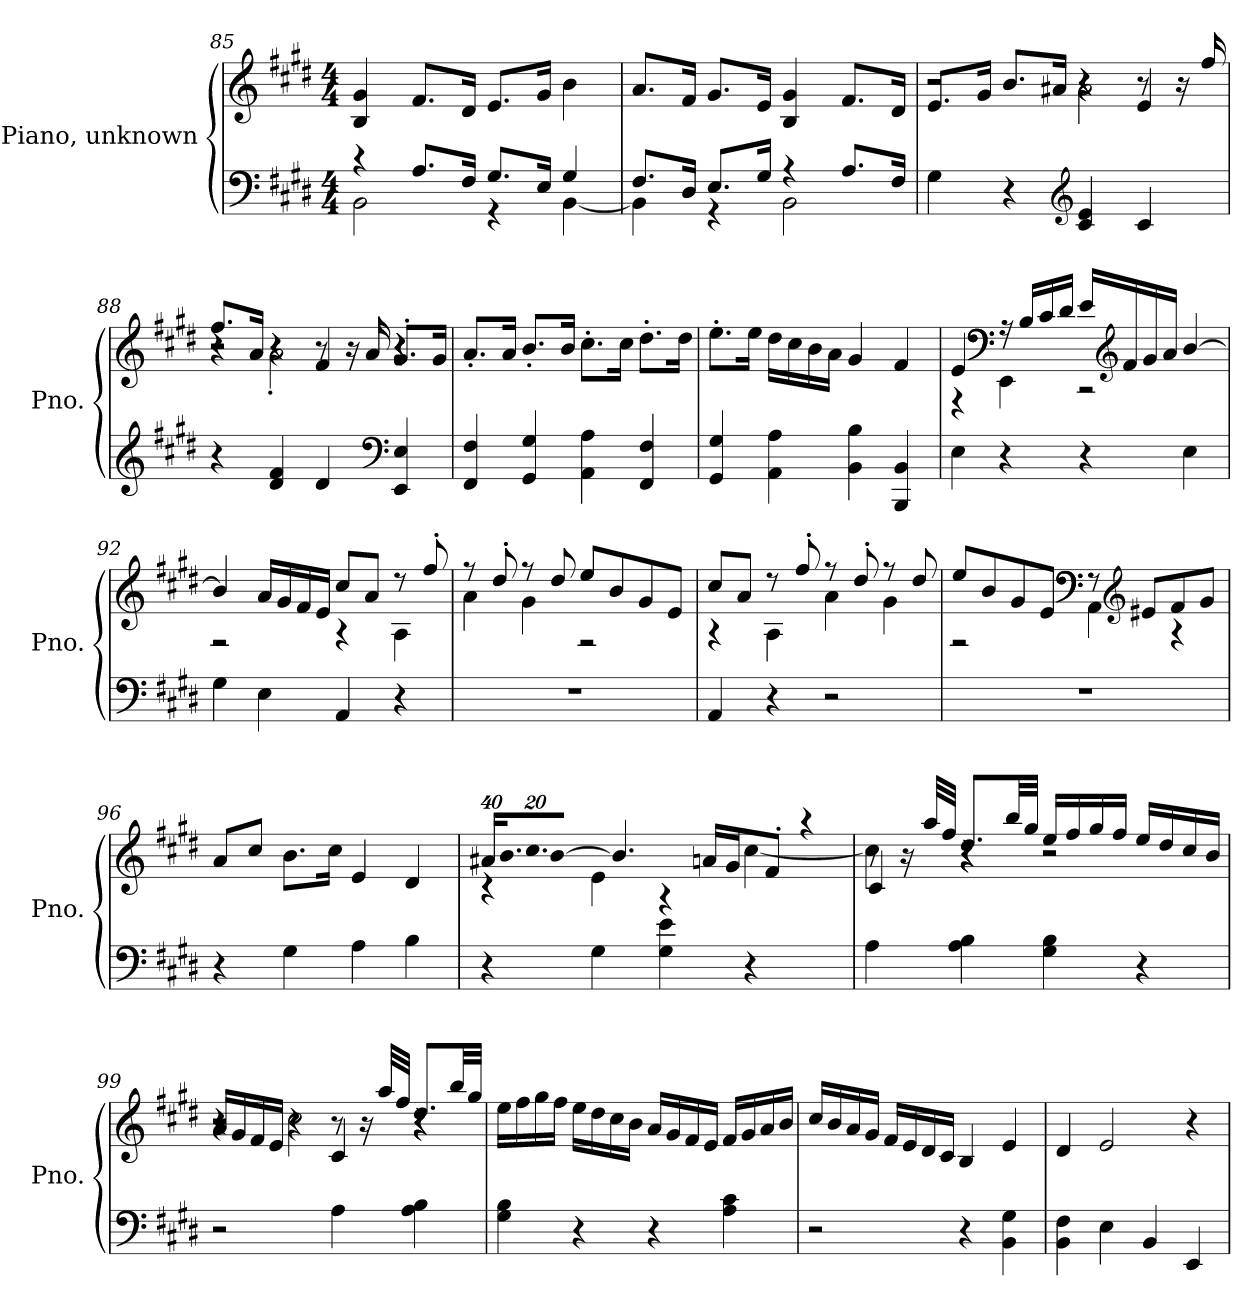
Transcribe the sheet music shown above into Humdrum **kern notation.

**kern	**kern
*part1	*part1
*staff2	*staff1
*I"Piano, unknown	*
*I'Pno.	*
*clefF4	*clefG2
*k[f#c#g#d#]	*k[f#c#g#d#]
*M4/4	*M4/4
=85	=85
*^	*
4r	2BB\	4B/ 4g#/
8.A/L	.	8.f#/L
16F#/Jk	.	16d#/Jk
8.G#/L	4r	8.e/L
16E/Jk	.	16g#/Jk
4G#/	[4BB\	4b\
=86	=86	=86
8.F#/L	4BB\]	8.a/L
16D#/Jk	.	16f#/Jk
8.E/L	4r	8.g#/L
16G#/Jk	.	16e/Jk
4r	2BB\	4B/ 4g#/
8.A/L	.	8.f#/L
16F#/Jk	.	16d#/Jk
*v	*v	*
!!LO:LB:g=z
=87	=87
*	*^
*	*	*^
4G#\	8.e/L	2r	2r
.	16g#/Jk	.	.
4r	8.b/L	.	.
.	16a#X/Jk	.	.
*clefG2	*	*	*
4c#/ 4e/	4r	2a#\	4r
4c#/	8r	.	4e/
.	16r	.	.
.	16ff#/	.	.
=88	=88	=88	=88
4r	8.ff#/L	4r	2r
.	16a/Jk	.	.
4d#/ 4f#/	4r	2a'\	.
4d#/	8r	.	4f#/
.	16r	.	.
.	16a/	.	.
*clefF4	*	*	*
4EE/ 4E/	8.g#'/L	4r	4r
.	16g#/Jk	.	.
*	*v	*v	*v
=89	=89
4FF#/ 4F#/	8.a'/L
.	16a/Jk
4GG#/ 4G#/	8.b'/L
.	16b/Jk
4AA\ 4A\	8.cc#'\L
.	16cc#\Jk
4FF#/ 4F#/	8.dd#'\L
.	16dd#\Jk
=90	=90
4GG#/ 4G#/	8.ee'\L
.	16ee\Jk
4AA\ 4A\	16dd#\LL
.	16cc#\
.	16b\
.	16a\JJ
4BB\ 4B\	4g#/
4BBB/ 4BB/	4f#/
!!LO:PB:g=z
=91	=91
*	*^
4E\	4e/	4r
*	*clefF4	*
4r	16r	4EE\
.	16B/LL	.
.	16c#/	.
.	16d#/JJ	.
4r	16e/LL	2r
*	*clefG2	*
.	16f#/	.
.	16g#/	.
.	16a/JJ	.
4E\	[4b/	.
=92	=92	=92
4G#\	4b/]	2r
4E\	16a/LL	.
.	16g#/	.
.	16f#/	.
.	16e/JJ	.
4AA/	8cc#/L	4r
.	8a/J	.
4r	8r	4A\
.	8ff#'/	.
=93	=93	=93
1r	8r	4a\
.	8dd#'/	.
.	8r	4g#\
.	8dd#/	.
.	8ee/L	2r
.	8b/	.
.	8g#/	.
.	8e/J	.
!!LO:LB:g=z	!!
=94	=94	=94
4AA/	8cc#/L	4r
.	8a/J	.
4r	8r	4A\
.	8ff#'/	.
2r	8r	4a\
.	8dd#'/	.
.	8r	4g#\
.	8dd#/	.
=95	=95	=95
1r	8ee/L	2r
.	8b/	.
.	8g#/	.
.	8e/J	.
*	*clefF4	*
.	8r	4AA\
*	*clefG2	*
.	8e#X/L	.
.	8f#/	4r
.	8g#/J	.
*	*v	*v
=96	=96
4r	8a/L
.	8cc#/J
4G#\	8.b\L
.	16cc#\Jk
4A\	4e/
4B\	4d#/
=97	=97
*	*Xbrackettup
!	!LO:N:vis=32
*	*^
4r	640%23a#X/LLL	4r
!	!LO:N:vis=64.	!
.	640%17b/L	.
!	!LO:N:vis=64.	!
.	640%17cc#/J	.
!	!LO:N:vis=32	!
.	[640%23b/JJJ	.
.	4.b/]	.
4G#\	.	4e\
4G#\ 4e\	16an/LL	4r
.	16g#/J	.
.	8f#'/J	.
4r	4r	[4cc#\
!!LO:LB:g=z
=98	=98	=98
*	*	*^
4A\	8r	4cc#\]	4c#/
.	16r	.	.
.	32aa/LLL	.	.
.	32ff#/JJJ	.	.
4A\ 4B\	8.dd#/L	4r	4r
.	32bb/LL	.	.
.	32gg#/JJJ	.	.
4G#\ 4B\	16ee/LL	2r	2r
.	16ff#/	.	.
.	16gg#/	.	.
.	16ff#/JJ	.	.
4r	16ee/LL	.	.
.	16dd#/	.	.
.	16cc#/	.	.
.	16b/JJ	.	.
=99	=99	=99	=99
2r	16a/LL	4r	2r
.	16g#/	.	.
.	16f#/	.	.
.	16e/JJ	.	.
.	4r	2cc#\	.
4A\	8r	.	4c#/
.	16r	.	.
.	32aa/LLL	.	.
.	32ff#/JJJ	.	.
4A\ 4B\	8.dd#/L	4r	4r
.	32bb/LL	.	.
.	32gg#/JJJ	.	.
*	*v	*v	*v
=100	=100
4G#\ 4B\	16ee\LL
.	16ff#\
.	16gg#\
.	16ff#\JJ
4r	16ee\LL
.	16dd#\
.	16cc#\
.	16b\JJ
4r	16a/LL
.	16g#/
.	16f#/
.	16e/JJ
4A\ 4c#\	16f#/LL
.	16g#/
.	16a/
.	16b/JJ
!!LO:LB:g=z
=101	=101
2r	16cc#/LL
.	16b/
.	16a/
.	16g#/JJ
.	16f#/LL
.	16e/
.	16d#/
.	16c#/JJ
4r	4B/
4BB\ 4G#\	4e/
=102	=102
4BB\ 4F#\	4d#/
4E\	2e/
4BB/	.
4EE/	4r
=	=
*-	*-
